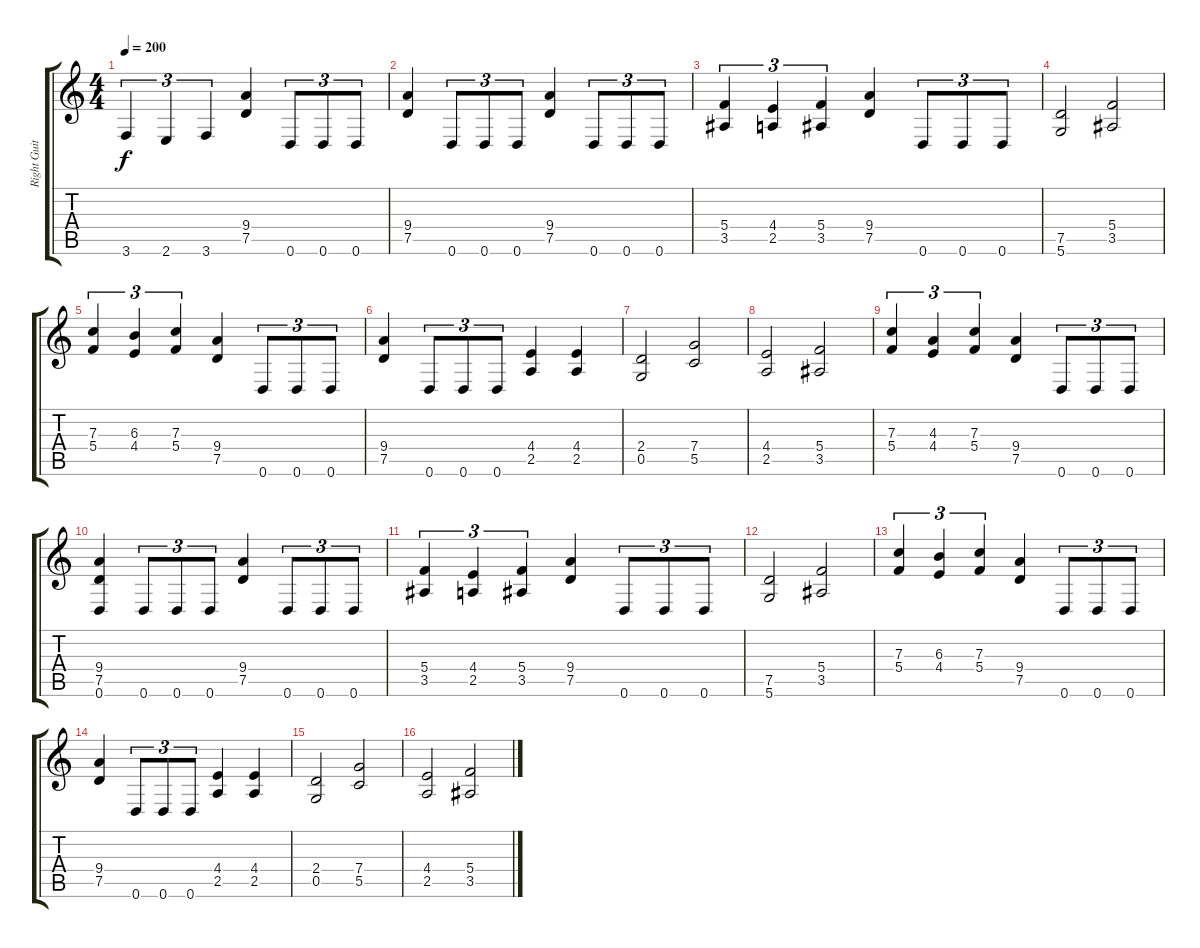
\track ("Right Guitar" "Right Guit") {instrument distortionguitar}
\staff {score tabs}
\tuning (D4 A3 F3 C3 G2 D2) {hide}
\ts (4 4)
\tempo 200
\clef g2
\ks c
3.6.4{tu (3 2) dy f volume 10} 2.6.4{tu (3 2)} 3.6.4{tu (3 2)} (9.4 7.5).4 0.6.8{tu (3 2) volume 10} 0.6.8{tu (3 2)} 0.6.8{tu (3 2)} |
(9.4 7.5).4 0.6.8{tu (3 2)} 0.6.8{tu (3 2)} 0.6.8{tu (3 2)} (9.4 7.5).4 0.6.8{tu (3 2)} 0.6.8{tu (3 2)} 0.6.8{tu (3 2)} |
(5.4 3.5).4{tu (3 2)} (4.4 2.5).4{tu (3 2)} (5.4 3.5).4{tu (3 2)} (9.4 7.5).4 0.6.8{tu (3 2)} 0.6.8{tu (3 2)} 0.6.8{tu (3 2)} |
(7.5 5.6).2 (5.4 3.5).2 |
(7.3 5.4).4{tu (3 2)} (6.3 4.4).4{tu (3 2)} (7.3 5.4).4{tu (3 2)} (9.4 7.5).4 0.6.8{tu (3 2)} 0.6.8{tu (3 2)} 0.6.8{tu (3 2)} |
(9.4 7.5).4 0.6.8{tu (3 2)} 0.6.8{tu (3 2)} 0.6.8{tu (3 2)} (4.4 2.5).4 (4.4 2.5).4 |
(2.4 0.5).2 (7.4 5.5).2 |
(4.4 2.5).2 (5.4 3.5).2 |
(7.3 5.4).4{tu (3 2)} (4.3 4.4).4{tu (3 2)} (7.3 5.4).4{tu (3 2)} (9.4 7.5).4 0.6.8{tu (3 2)} 0.6.8{tu (3 2)} 0.6.8{tu (3 2)} |
(9.4 7.5 0.6).4 0.6.8{tu (3 2)} 0.6.8{tu (3 2)} 0.6.8{tu (3 2)} (9.4 7.5).4 0.6.8{tu (3 2)} 0.6.8{tu (3 2)} 0.6.8{tu (3 2)} |
(5.4 3.5).4{tu (3 2)} (4.4 2.5).4{tu (3 2)} (5.4 3.5).4{tu (3 2)} (9.4 7.5).4 0.6.8{tu (3 2)} 0.6.8{tu (3 2)} 0.6.8{tu (3 2)} |
(7.5 5.6).2 (5.4 3.5).2 |
(7.3 5.4).4{tu (3 2)} (6.3 4.4).4{tu (3 2)} (7.3 5.4).4{tu (3 2)} (9.4 7.5).4 0.6.8{tu (3 2)} 0.6.8{tu (3 2)} 0.6.8{tu (3 2)} |
(9.4 7.5).4 0.6.8{tu (3 2)} 0.6.8{tu (3 2)} 0.6.8{tu (3 2)} (4.4 2.5).4 (4.4 2.5).4 |
(2.4 0.5).2 (7.4 5.5).2 |
(4.4 2.5).2 (5.4 3.5).2
